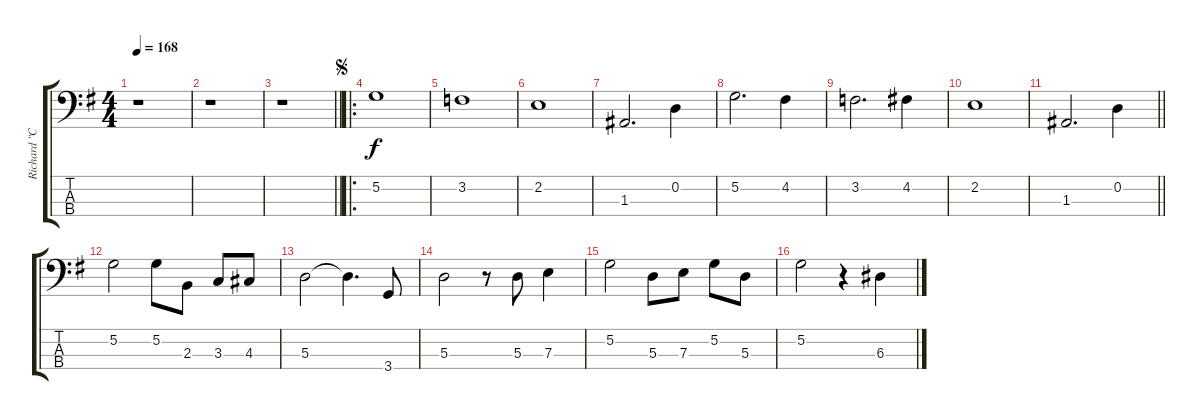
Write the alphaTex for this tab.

\track ("Richard \"Charlie\" McCracken - Bass" "Richard \"C") {instrument electricbassfinger}
\staff {score tabs}
\tuning (G2 D2 A1 E1) {hide}
\ts (4 4)
\tempo 168
\clef f4
\ks g
r.1{dy f instrument electricbassfinger} |
r.1 |
\barLineRight lightlight
r.1 |
\ro
\jump segno
5.2.1 |
3.2.1 |
2.2.1 |
1.3.2{d} 0.2.4 |
5.2.2{d} 4.2.4 |
3.2.2{d} 4.2.4 |
2.2.1 |
\barLineRight lightlight
1.3.2{d} 0.2.4 |
5.2.2 5.2.8 2.3.8 3.3.8 4.3.8 |
5.3.2 5.3{t}.4{d} 3.4.8 |
5.3.2 r.8 5.3.8 7.3.4 |
5.2.2 5.3.8 7.3.8 5.2.8 5.3.8 |
5.2.2 r.4 6.3.4
